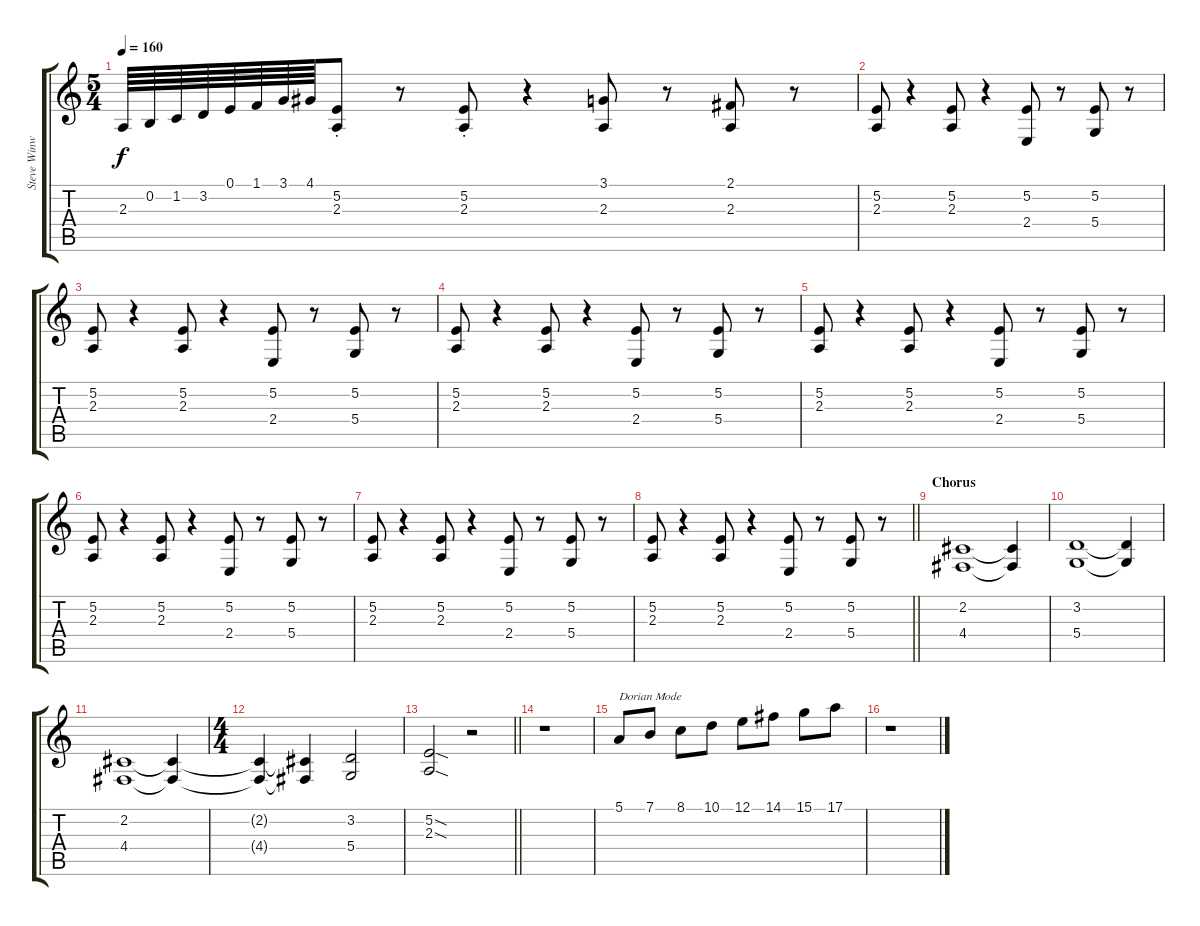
\track ("Steve Winwood (Guitar - Organ) " "Steve Winw") {instrument drawbarorgan}
\staff {score tabs}
\tuning (E4 B3 G3 D3 A2 E2) {hide}
\ts (5 4)
\tempo 160
\clef g2
\ks c
2.3.64{dy f volume 16 instrument drawbarorgan} 0.2.64 1.2.64 3.2.64 0.1.64 1.1.64 3.1.64 4.1.64 (5.2{st} 2.3{st}).8 r.8 (5.2{st} 2.3{st}).8 r.4 (3.1 2.3).8 r.8 (2.1 2.3).8 r.8 |
(5.2 2.3).8 r.4 (5.2 2.3).8 r.4 (5.2 2.4).8 r.8 (5.2 5.4).8 r.8 |
(5.2 2.3).8 r.4 (5.2 2.3).8 r.4 (5.2 2.4).8 r.8 (5.2 5.4).8 r.8 |
(5.2 2.3).8 r.4 (5.2 2.3).8 r.4 (5.2 2.4).8 r.8 (5.2 5.4).8 r.8 |
(5.2 2.3).8 r.4 (5.2 2.3).8 r.4 (5.2 2.4).8 r.8 (5.2 5.4).8 r.8 |
(5.2 2.3).8 r.4 (5.2 2.3).8 r.4 (5.2 2.4).8 r.8 (5.2 5.4).8 r.8 |
(5.2 2.3).8 r.4 (5.2 2.3).8 r.4 (5.2 2.4).8 r.8 (5.2 5.4).8 r.8 |
\barLineRight lightlight
(5.2 2.3).8 r.4 (5.2 2.3).8 r.4 (5.2 2.4).8 r.8 (5.2 5.4).8 r.8 |
\section ("" "Chorus")
(2.2 4.4).1 (2.2{t} 4.4{t}).4 |
(3.2 5.4).1 (3.2{t} 5.4{t}).4 |
(2.2 4.4).1 (2.2{t} 4.4{t}).4 |
\ts (4 4)
(2.2{t} 4.4{t}).4 (2.2{t} 4.4{t}).4 (3.2 5.4).2 |
\barLineRight lightlight
(5.2{sod} 2.3{sod}).2 r.2 |
r.1 |
5.1.8{txt "Dorian Mode"} 7.1.8 8.1.8 10.1.8 12.1.8 14.1.8 15.1.8 17.1.8 |
r.1
